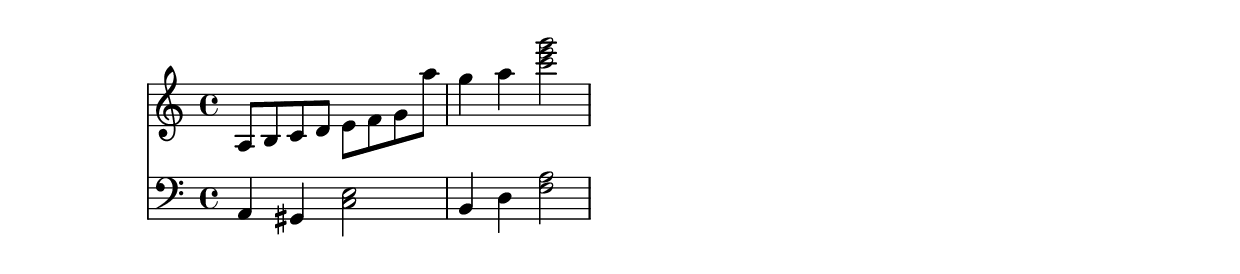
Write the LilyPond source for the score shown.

\version "2.22.0"
\score {
 << 
\new Staff { 
 \relative c' {
\time 4/4 \key c \major \clef treble 
a8 b8 c8 d8 e8 f8 g8 a'8 | 
g4 a4 <c e g >2 | 
} 
 } 
\new Staff { 
 \relative c' {
\time 4/4 \key c \major \clef bass 
a,4 gis4 <c e >2 | 
b4 d4 <f a >2 | 
} 
 } 
>> 
 \layout {} 
}
